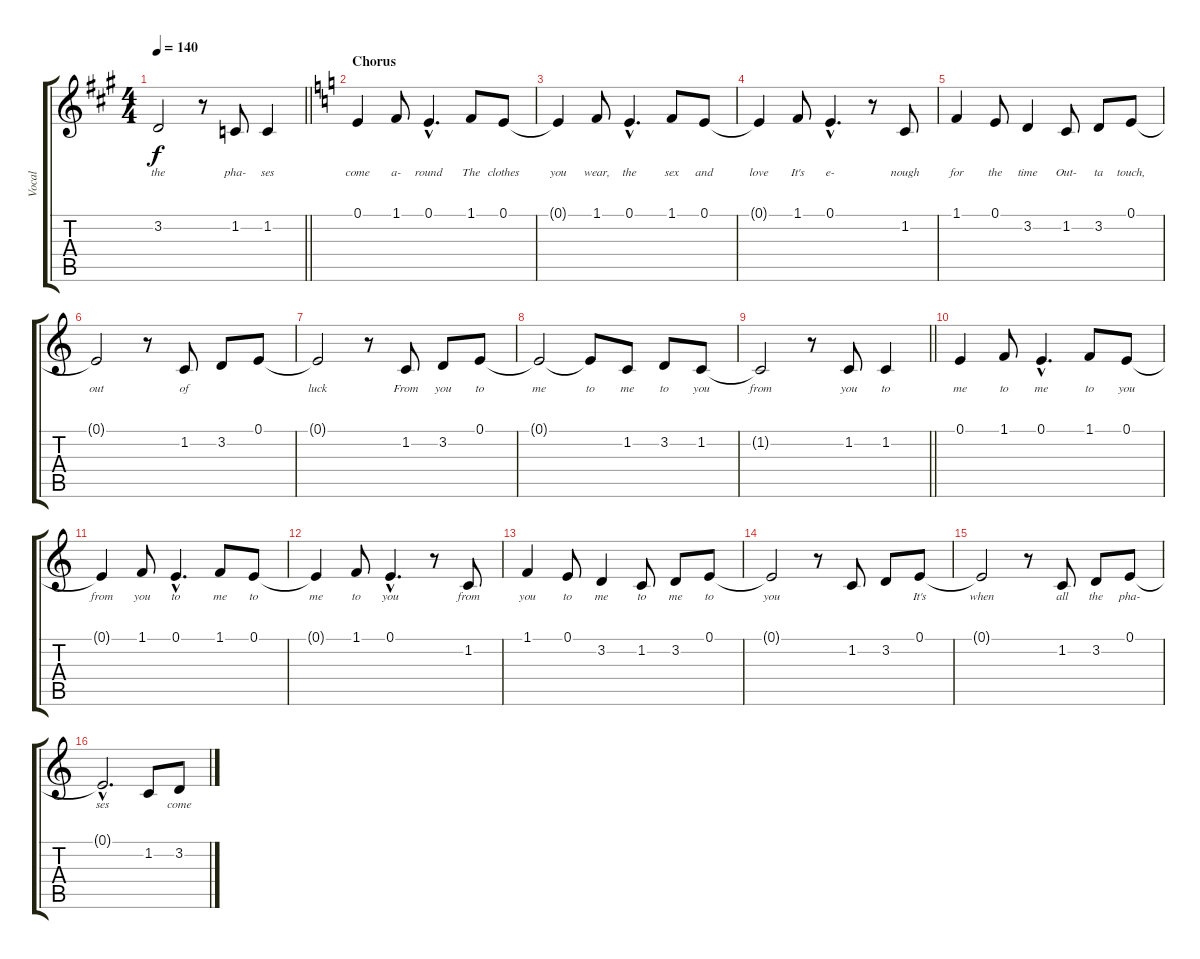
\track ("Vocal" "Vocal") {instrument lead1square}
\staff {score tabs}
\tuning (E4 B3 G3 D3 A2 E2) {hide}
\ts (4 4)
\tempo 140
\clef g2
\barLineRight lightlight
\ks a
3.2{t}.2{lyrics (0 "the") lyrics (1 "") lyrics (2 "") lyrics (3 "") lyrics (4 "") dy f} r.8 1.2.8{lyrics (0 "pha-") lyrics (1 "") lyrics (2 "") lyrics (3 "") lyrics (4 "")} 1.2.4{lyrics (0 "ses") lyrics (1 "") lyrics (2 "") lyrics (3 "") lyrics (4 "")} |
\section ("" "Chorus")
\ks c
0.1.4{lyrics (0 "come") lyrics (1 "") lyrics (2 "") lyrics (3 "") lyrics (4 "")} 1.1.8{lyrics (0 "a-") lyrics (1 "") lyrics (2 "") lyrics (3 "") lyrics (4 "")} 0.1{hac}.4{d lyrics (0 "round") lyrics (1 "") lyrics (2 "") lyrics (3 "") lyrics (4 "")} 1.1.8{lyrics (0 "The") lyrics (1 "") lyrics (2 "") lyrics (3 "") lyrics (4 "")} 0.1.8{lyrics (0 "clothes") lyrics (1 "") lyrics (2 "") lyrics (3 "") lyrics (4 "")} |
0.1{t}.4{lyrics (0 "you") lyrics (1 "") lyrics (2 "") lyrics (3 "") lyrics (4 "")} 1.1.8{lyrics (0 "wear,") lyrics (1 "") lyrics (2 "") lyrics (3 "") lyrics (4 "")} 0.1{hac}.4{d lyrics (0 "the") lyrics (1 "") lyrics (2 "") lyrics (3 "") lyrics (4 "")} 1.1.8{lyrics (0 "sex") lyrics (1 "") lyrics (2 "") lyrics (3 "") lyrics (4 "")} 0.1.8{lyrics (0 "and") lyrics (1 "") lyrics (2 "") lyrics (3 "") lyrics (4 "")} |
0.1{t}.4{lyrics (0 "love") lyrics (1 "") lyrics (2 "") lyrics (3 "") lyrics (4 "")} 1.1.8{lyrics (0 "It's") lyrics (1 "") lyrics (2 "") lyrics (3 "") lyrics (4 "")} 0.1{hac}.4{d lyrics (0 "e-") lyrics (1 "") lyrics (2 "") lyrics (3 "") lyrics (4 "")} r.8 1.2.8{lyrics (0 "nough") lyrics (1 "") lyrics (2 "") lyrics (3 "") lyrics (4 "")} |
1.1.4{lyrics (0 "for") lyrics (1 "") lyrics (2 "") lyrics (3 "") lyrics (4 "")} 0.1.8{lyrics (0 "the") lyrics (1 "") lyrics (2 "") lyrics (3 "") lyrics (4 "")} 3.2.4{lyrics (0 "time") lyrics (1 "") lyrics (2 "") lyrics (3 "") lyrics (4 "")} 1.2.8{lyrics (0 "Out-") lyrics (1 "") lyrics (2 "") lyrics (3 "") lyrics (4 "")} 3.2.8{lyrics (0 "ta") lyrics (1 "") lyrics (2 "") lyrics (3 "") lyrics (4 "")} 0.1.8{lyrics (0 "touch,") lyrics (1 "") lyrics (2 "") lyrics (3 "") lyrics (4 "")} |
0.1{t}.2{lyrics (0 "out") lyrics (1 "") lyrics (2 "") lyrics (3 "") lyrics (4 "")} r.8 1.2.8{lyrics (0 "of") lyrics (1 "") lyrics (2 "") lyrics (3 "") lyrics (4 "")} 3.2.8{lyrics (0 "") lyrics (1 "") lyrics (2 "") lyrics (3 "") lyrics (4 "")} 0.1.8{lyrics (0 "") lyrics (1 "") lyrics (2 "") lyrics (3 "") lyrics (4 "")} |
0.1{t}.2{lyrics (0 "luck") lyrics (1 "") lyrics (2 "") lyrics (3 "") lyrics (4 "")} r.8 1.2.8{lyrics (0 "From") lyrics (1 "") lyrics (2 "") lyrics (3 "") lyrics (4 "")} 3.2.8{lyrics (0 "you") lyrics (1 "") lyrics (2 "") lyrics (3 "") lyrics (4 "")} 0.1.8{lyrics (0 "to") lyrics (1 "") lyrics (2 "") lyrics (3 "") lyrics (4 "")} |
0.1{t}.2{lyrics (0 "me") lyrics (1 "") lyrics (2 "") lyrics (3 "") lyrics (4 "")} 0.1{t}.8{lyrics (0 "to") lyrics (1 "") lyrics (2 "") lyrics (3 "") lyrics (4 "")} 1.2.8{lyrics (0 "me") lyrics (1 "") lyrics (2 "") lyrics (3 "") lyrics (4 "")} 3.2.8{lyrics (0 "to") lyrics (1 "") lyrics (2 "") lyrics (3 "") lyrics (4 "")} 1.2.8{lyrics (0 "you") lyrics (1 "") lyrics (2 "") lyrics (3 "") lyrics (4 "")} |
\barLineRight lightlight
1.2{t}.2{lyrics (0 "from") lyrics (1 "") lyrics (2 "") lyrics (3 "") lyrics (4 "")} r.8 1.2.8{lyrics (0 "you") lyrics (1 "") lyrics (2 "") lyrics (3 "") lyrics (4 "")} 1.2.4{lyrics (0 "to") lyrics (1 "") lyrics (2 "") lyrics (3 "") lyrics (4 "")} |
0.1.4{lyrics (0 "me") lyrics (1 "") lyrics (2 "") lyrics (3 "") lyrics (4 "")} 1.1.8{lyrics (0 "to") lyrics (1 "") lyrics (2 "") lyrics (3 "") lyrics (4 "")} 0.1{hac}.4{d lyrics (0 "me") lyrics (1 "") lyrics (2 "") lyrics (3 "") lyrics (4 "")} 1.1.8{lyrics (0 "to") lyrics (1 "") lyrics (2 "") lyrics (3 "") lyrics (4 "")} 0.1.8{lyrics (0 "you") lyrics (1 "") lyrics (2 "") lyrics (3 "") lyrics (4 "")} |
0.1{t}.4{lyrics (0 "from") lyrics (1 "") lyrics (2 "") lyrics (3 "") lyrics (4 "")} 1.1.8{lyrics (0 "you") lyrics (1 "") lyrics (2 "") lyrics (3 "") lyrics (4 "")} 0.1{hac}.4{d lyrics (0 "to") lyrics (1 "") lyrics (2 "") lyrics (3 "") lyrics (4 "")} 1.1.8{lyrics (0 "me") lyrics (1 "") lyrics (2 "") lyrics (3 "") lyrics (4 "")} 0.1.8{lyrics (0 "to") lyrics (1 "") lyrics (2 "") lyrics (3 "") lyrics (4 "")} |
0.1{t}.4{lyrics (0 "me") lyrics (1 "") lyrics (2 "") lyrics (3 "") lyrics (4 "")} 1.1.8{lyrics (0 "to") lyrics (1 "") lyrics (2 "") lyrics (3 "") lyrics (4 "")} 0.1{hac}.4{d lyrics (0 "you") lyrics (1 "") lyrics (2 "") lyrics (3 "") lyrics (4 "")} r.8 1.2.8{lyrics (0 "from") lyrics (1 "") lyrics (2 "") lyrics (3 "") lyrics (4 "")} |
1.1.4{lyrics (0 "you") lyrics (1 "") lyrics (2 "") lyrics (3 "") lyrics (4 "")} 0.1.8{lyrics (0 "to") lyrics (1 "") lyrics (2 "") lyrics (3 "") lyrics (4 "")} 3.2.4{lyrics (0 "me") lyrics (1 "") lyrics (2 "") lyrics (3 "") lyrics (4 "")} 1.2.8{lyrics (0 "to") lyrics (1 "") lyrics (2 "") lyrics (3 "") lyrics (4 "")} 3.2.8{lyrics (0 "me") lyrics (1 "") lyrics (2 "") lyrics (3 "") lyrics (4 "")} 0.1.8{lyrics (0 "to") lyrics (1 "") lyrics (2 "") lyrics (3 "") lyrics (4 "")} |
0.1{t}.2{lyrics (0 "you") lyrics (1 "") lyrics (2 "") lyrics (3 "") lyrics (4 "")} r.8 1.2.8{lyrics (0 "") lyrics (1 "") lyrics (2 "") lyrics (3 "") lyrics (4 "")} 3.2.8{lyrics (0 "") lyrics (1 "") lyrics (2 "") lyrics (3 "") lyrics (4 "")} 0.1.8{lyrics (0 "It's") lyrics (1 "") lyrics (2 "") lyrics (3 "") lyrics (4 "")} |
0.1{t}.2{lyrics (0 "when") lyrics (1 "") lyrics (2 "") lyrics (3 "") lyrics (4 "")} r.8 1.2.8{lyrics (0 "all") lyrics (1 "") lyrics (2 "") lyrics (3 "") lyrics (4 "")} 3.2.8{lyrics (0 "the") lyrics (1 "") lyrics (2 "") lyrics (3 "") lyrics (4 "")} 0.1.8{lyrics (0 "pha-") lyrics (1 "") lyrics (2 "") lyrics (3 "") lyrics (4 "")} |
0.1{hac t}.2{d lyrics (0 "ses") lyrics (1 "") lyrics (2 "") lyrics (3 "") lyrics (4 "")} 1.2.8{lyrics (0 "") lyrics (1 "") lyrics (2 "") lyrics (3 "") lyrics (4 "")} 3.2{h}.8{lyrics (0 "come") lyrics (1 "") lyrics (2 "") lyrics (3 "") lyrics (4 "")}
